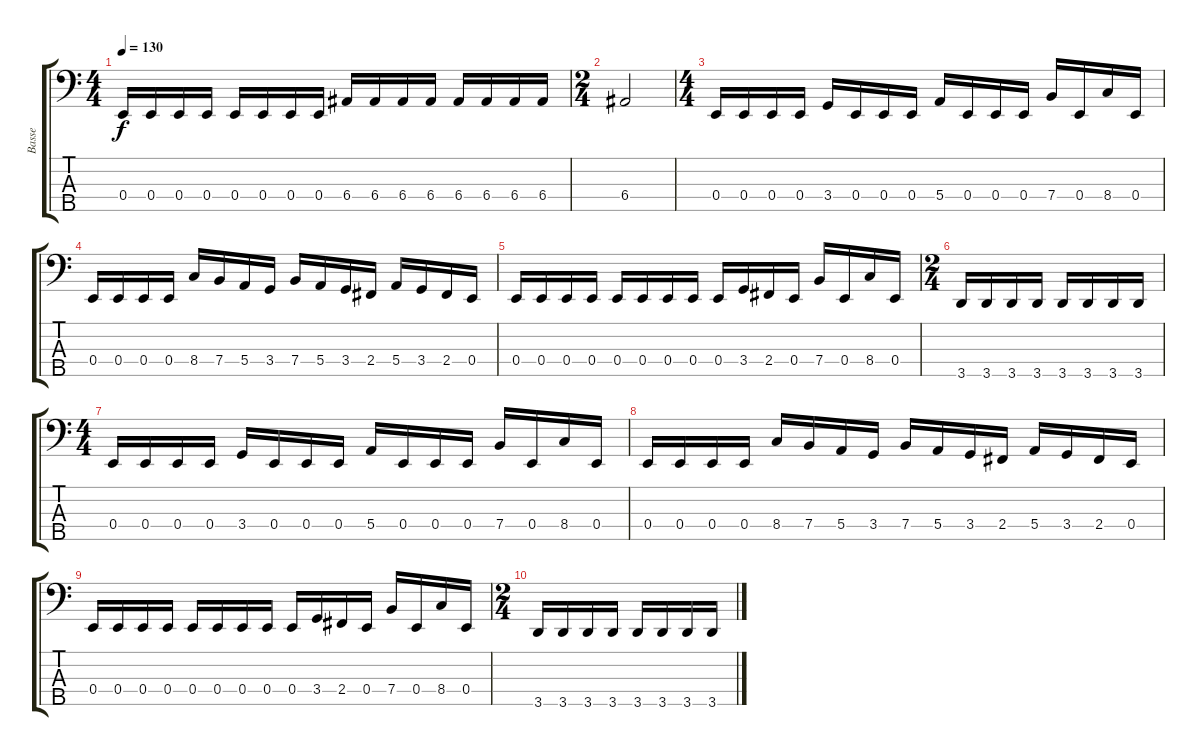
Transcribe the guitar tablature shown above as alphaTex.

\track ("Basse" "Basse") {instrument acousticguitarnylon}
\staff {score tabs}
\tuning (G2 D2 A1 E1 B0) {hide}
\ts (4 4)
\tempo 130
\clef f4
\ks c
0.4.16{dy f} 0.4.16 0.4.16 0.4.16 0.4.16 0.4.16 0.4.16 0.4.16 6.4.16 6.4.16 6.4.16 6.4.16 6.4.16 6.4.16 6.4.16 6.4.16 |
\ts (2 4)
6.4.2 |
\ts (4 4)
0.4.16 0.4.16 0.4.16 0.4.16 3.4.16 0.4.16 0.4.16 0.4.16 5.4.16 0.4.16 0.4.16 0.4.16 7.4.16 0.4.16 8.4.16 0.4.16 |
0.4.16 0.4.16 0.4.16 0.4.16 8.4.16 7.4.16 5.4.16 3.4.16 7.4.16 5.4.16 3.4.16 2.4.16 5.4.16 3.4.16 2.4.16 0.4.16 |
0.4.16 0.4.16 0.4.16 0.4.16 0.4.16 0.4.16 0.4.16 0.4.16 0.4.16 3.4.16 2.4.16 0.4.16 7.4.16 0.4.16 8.4.16 0.4.16 |
\ts (2 4)
3.5.16 3.5.16 3.5.16 3.5.16 3.5.16 3.5.16 3.5.16 3.5.16 |
\ts (4 4)
0.4.16 0.4.16 0.4.16 0.4.16 3.4.16 0.4.16 0.4.16 0.4.16 5.4.16 0.4.16 0.4.16 0.4.16 7.4.16 0.4.16 8.4.16 0.4.16 |
0.4.16 0.4.16 0.4.16 0.4.16 8.4.16 7.4.16 5.4.16 3.4.16 7.4.16 5.4.16 3.4.16 2.4.16 5.4.16 3.4.16 2.4.16 0.4.16 |
0.4.16 0.4.16 0.4.16 0.4.16 0.4.16 0.4.16 0.4.16 0.4.16 0.4.16 3.4.16 2.4.16 0.4.16 7.4.16 0.4.16 8.4.16 0.4.16 |
\ts (2 4)
3.5.16 3.5.16 3.5.16 3.5.16 3.5.16 3.5.16 3.5.16 3.5.16
